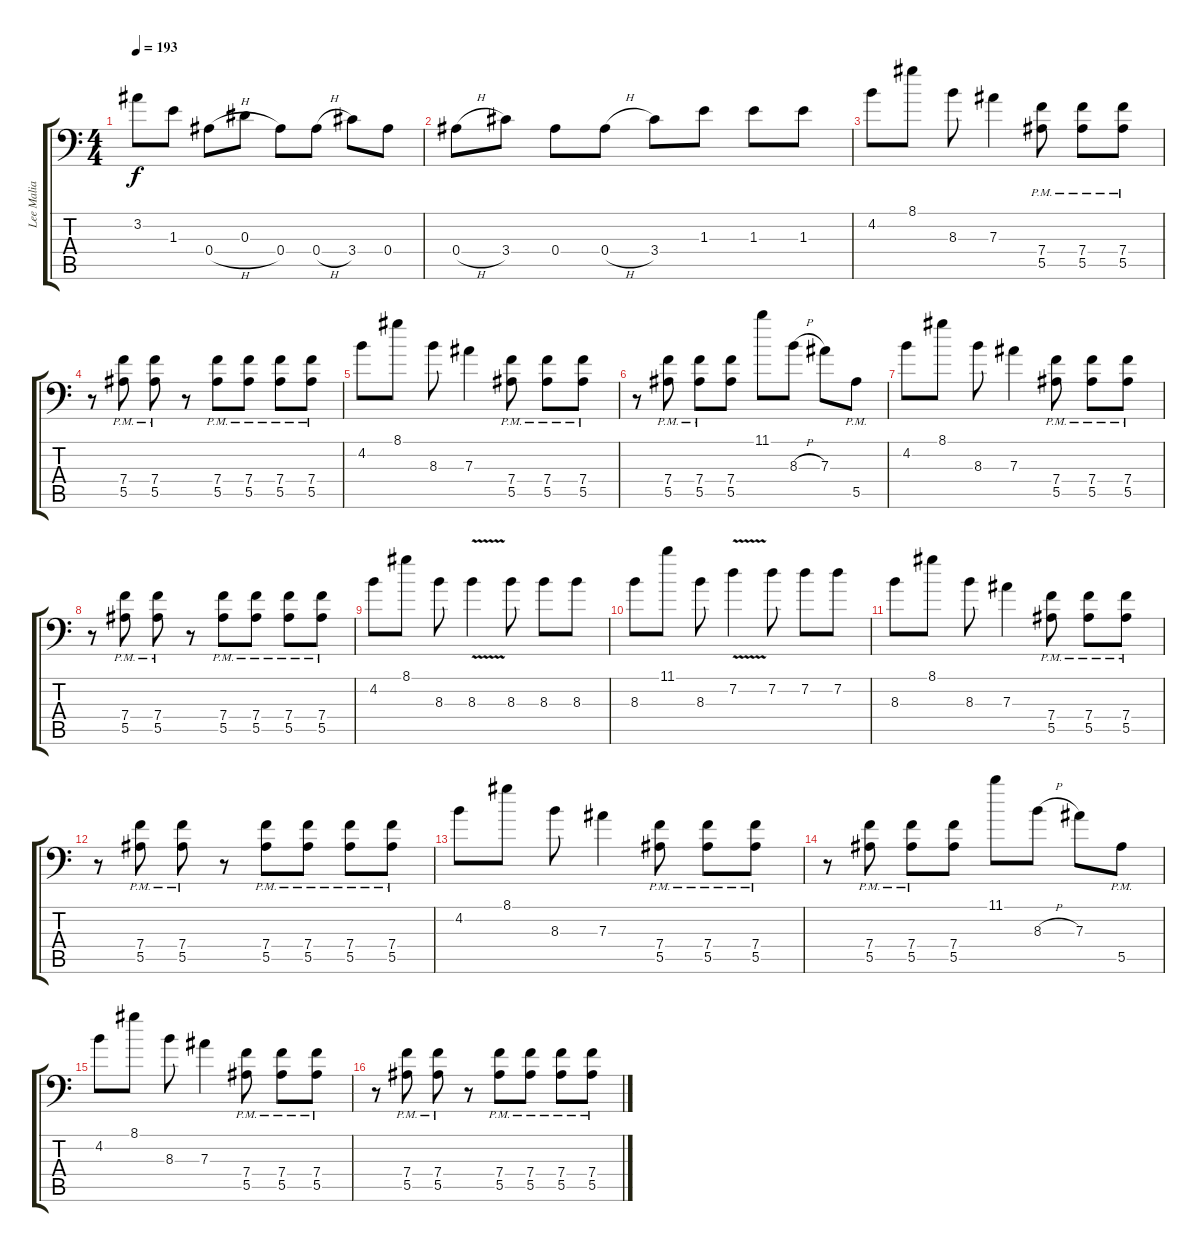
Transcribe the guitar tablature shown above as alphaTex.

\track ("Lee Malia" "Lee Malia") {instrument distortionguitar}
\staff {score tabs}
\tuning (C4 G3 Eb3 Bb2 F2 Bb1) {hide}
\ts (4 4)
\tempo 193
\clef f4
\ks c
3.2.8{dy f} 1.3.8 0.4{h}.8 0.3.8 0.4.8 0.4{h}.8 3.4.8 0.4.8 |
0.4{h}.8 3.4.8 0.4.8 0.4{h}.8 3.4.8 1.3.8 1.3.8 1.3.8 |
4.2.8 8.1.8 8.3.8 7.3.4 (7.4{pm} 5.5{pm}).8 (7.4{pm} 5.5{pm}).8 (7.4{pm} 5.5{pm}).8 |
r.8 (7.4{pm} 5.5{pm}).8 (7.4{pm} 5.5{pm}).8 r.8 (7.4{pm} 5.5{pm}).8 (7.4{pm} 5.5{pm}).8 (7.4{pm} 5.5{pm}).8 (7.4{pm} 5.5{pm}).8 |
4.2.8 8.1.8 8.3.8 7.3.4 (7.4{pm} 5.5{pm}).8 (7.4{pm} 5.5{pm}).8 (7.4{pm} 5.5{pm}).8 |
r.8 (7.4{pm} 5.5{pm}).8 (7.4{pm} 5.5{pm}).8 (7.4 5.5).8 11.1.8 8.3{h}.8 7.3.8 5.5{pm}.8 |
4.2.8 8.1.8 8.3.8 7.3.4 (7.4{pm} 5.5{pm}).8 (7.4{pm} 5.5{pm}).8 (7.4{pm} 5.5{pm}).8 |
r.8 (7.4{pm} 5.5{pm}).8 (7.4{pm} 5.5{pm}).8 r.8 (7.4{pm} 5.5{pm}).8 (7.4{pm} 5.5{pm}).8 (7.4{pm} 5.5{pm}).8 (7.4{pm} 5.5{pm}).8 |
4.2.8 8.1.8 8.3.8 8.3{v}.4 8.3.8 8.3.8 8.3.8 |
8.3.8 11.1.8 8.3.8 7.2{v}.4 7.2.8 7.2.8 7.2.8 |
8.3.8 8.1.8 8.3.8 7.3.4 (7.4{pm} 5.5{pm}).8 (7.4{pm} 5.5{pm}).8 (7.4{pm} 5.5{pm}).8 |
r.8 (7.4{pm} 5.5{pm}).8 (7.4{pm} 5.5{pm}).8 r.8 (7.4{pm} 5.5{pm}).8 (7.4{pm} 5.5{pm}).8 (7.4{pm} 5.5{pm}).8 (7.4{pm} 5.5{pm}).8 |
4.2.8 8.1.8 8.3.8 7.3.4 (7.4{pm} 5.5{pm}).8 (7.4{pm} 5.5{pm}).8 (7.4{pm} 5.5{pm}).8 |
r.8 (7.4{pm} 5.5{pm}).8 (7.4{pm} 5.5{pm}).8 (7.4 5.5).8 11.1.8 8.3{h}.8 7.3.8 5.5{pm}.8 |
4.2.8 8.1.8 8.3.8 7.3.4 (7.4{pm} 5.5{pm}).8 (7.4{pm} 5.5{pm}).8 (7.4{pm} 5.5{pm}).8 |
r.8 (7.4{pm} 5.5{pm}).8 (7.4{pm} 5.5{pm}).8 r.8 (7.4{pm} 5.5{pm}).8 (7.4{pm} 5.5{pm}).8 (7.4{pm} 5.5{pm}).8 (7.4{pm} 5.5{pm}).8
